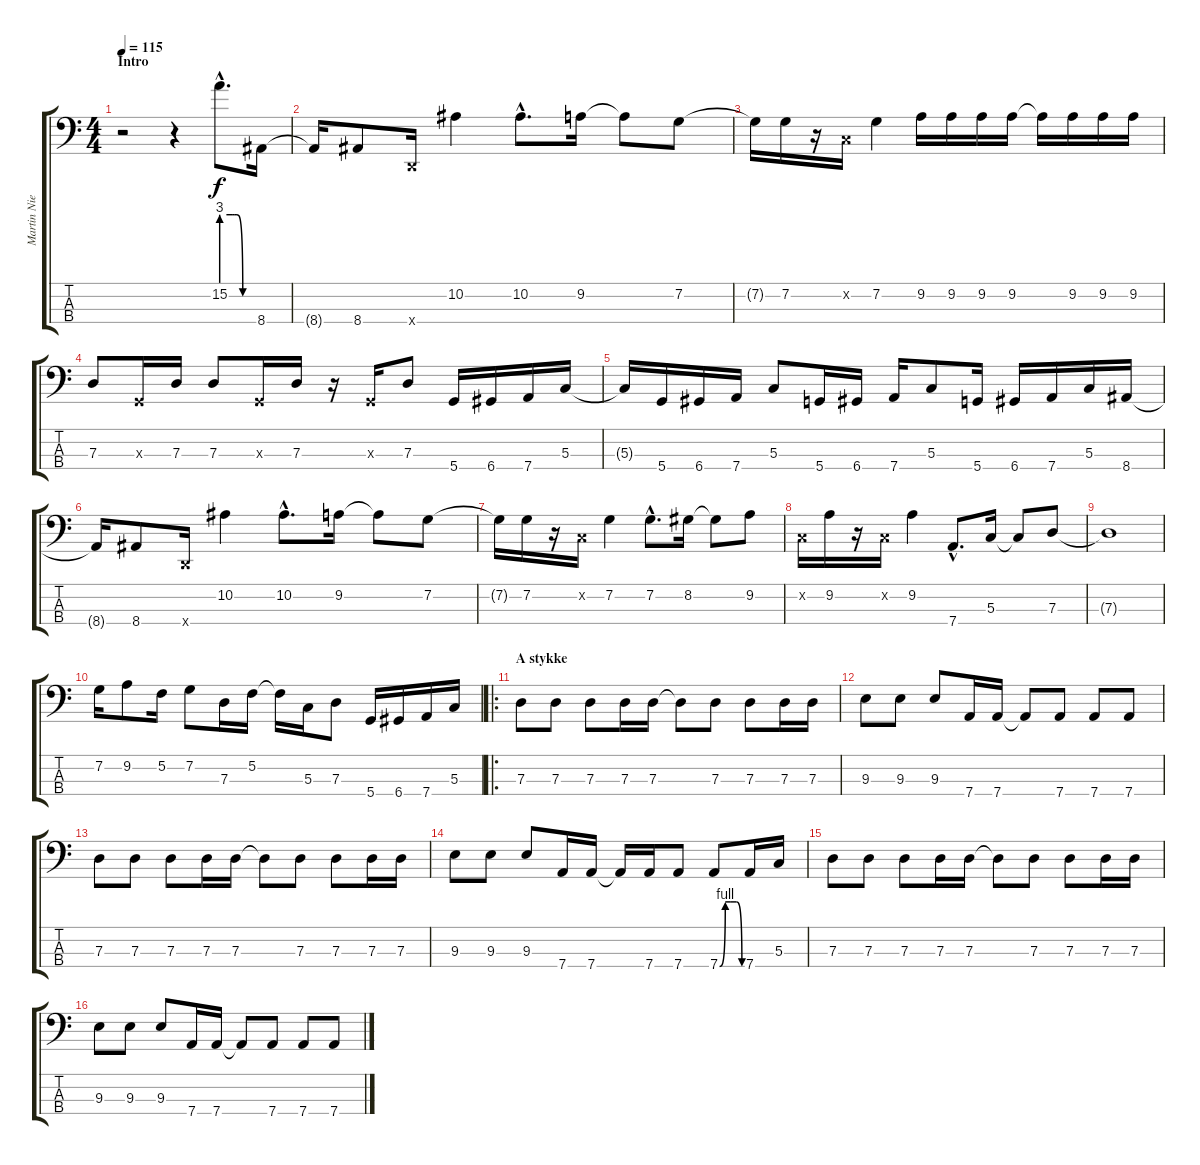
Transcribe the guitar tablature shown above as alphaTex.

\track ("Martin Nielsen (Bass)" "Martin Nie") {instrument electricbasspick}
\staff {score tabs}
\tuning (F2 C2 G1 D1) {hide}
\ts (4 4)
\section ("" "Intro")
\tempo 115
\clef f4
\ks c
r.2{dy f instrument electricbasspick} r.4 15.2{be (custom 0 12 16 12 20 12 25 12 29 12 40 0 60 0) hac}.8{d} 8.4.16 |
8.4{t}.16 8.4.8 0.4{x}.16 10.2.4 10.2{hac}.8{d} 9.2.16 9.2{t}.8 7.2.8 |
7.2{t}.16 7.2.16 r.16 0.2{x}.16 7.2.4 9.2.16 9.2.16 9.2.16 9.2.16 9.2{t}.16 9.2.16 9.2.16 9.2.16 |
7.3.8 0.3{x}.16 7.3.16 7.3.8 0.3{x}.16 7.3.16 r.16 0.3{x}.16 7.3.8 5.4.16 6.4.16 7.4.16 5.3.16 |
5.3{t}.16 5.4.16 6.4.16 7.4.16 5.3.8 5.4.16 6.4.16 7.4.16 5.3.8 5.4.16 6.4.16 7.4.16 5.3.16 8.4.16 |
8.4{t}.16 8.4.8 0.4{x}.16 10.2.4 10.2{hac}.8{d} 9.2.16 9.2{t}.8 7.2.8 |
7.2{t}.16 7.2.16 r.16 0.2{x}.16 7.2.4 7.2{hac}.8{d} 8.2.16 8.2{t}.8 9.2.8 |
0.2{x}.16 9.2.16 r.16 0.2{x}.16 9.2.4 7.4{hac}.8{d} 5.3.16 5.3{t}.8 7.3.8 |
7.3{t}.1 |
7.2.16 9.2.8 5.2.16 7.2.8 7.3.16 5.2.16 5.2{t}.16 5.3.16 7.3.8 5.4.16 6.4.16 7.4.16 5.3.16 |
\ro
\section ("" "A stykke")
7.3.8 7.3.8 7.3.8 7.3.16 7.3.16 7.3{t}.8 7.3.8 7.3.8 7.3.16 7.3.16 |
9.3.8 9.3.8 9.3.8 7.4.16 7.4.16 7.4{t}.8 7.4.8 7.4.8 7.4.8 |
7.3.8 7.3.8 7.3.8 7.3.16 7.3.16 7.3{t}.8 7.3.8 7.3.8 7.3.16 7.3.16 |
9.3.8 9.3.8 9.3.8 7.4.16 7.4.16 7.4{t}.16 7.4.16 7.4.8 7.4{be (custom 0 0 15 4 30 4 45 4 60 0)}.8 7.4.16 5.3.16 |
7.3.8 7.3.8 7.3.8 7.3.16 7.3.16 7.3{t}.8 7.3.8 7.3.8 7.3.16 7.3.16 |
9.3.8 9.3.8 9.3.8 7.4.16 7.4.16 7.4{t}.8 7.4.8 7.4.8 7.4.8
